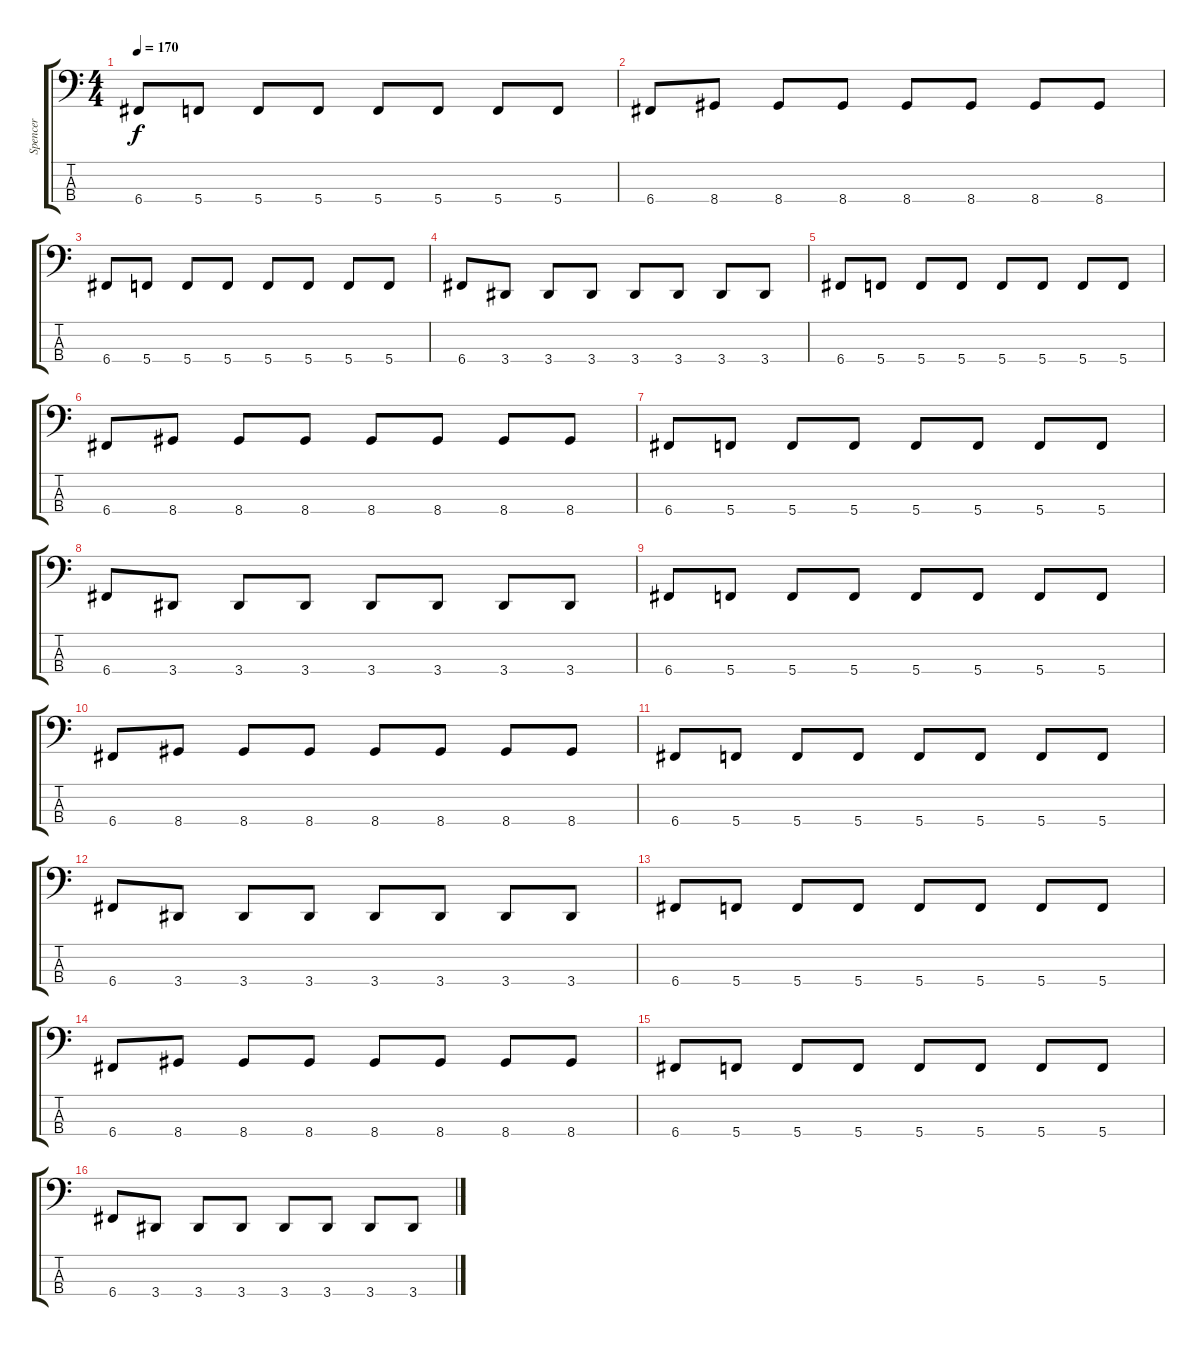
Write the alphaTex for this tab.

\track ("Spencer" "Spencer") {instrument electricbasspick}
\staff {score tabs}
\tuning (F2 C2 G1 C1) {hide}
\ts (4 4)
\tempo 170
\clef f4
\ks c
6.4.8{dy f} 5.4.8 5.4.8 5.4.8 5.4.8 5.4.8 5.4.8 5.4.8 |
6.4.8 8.4.8 8.4.8 8.4.8 8.4.8 8.4.8 8.4.8 8.4.8 |
6.4.8 5.4.8 5.4.8 5.4.8 5.4.8 5.4.8 5.4.8 5.4.8 |
6.4.8 3.4.8 3.4.8 3.4.8 3.4.8 3.4.8 3.4.8 3.4.8 |
6.4.8 5.4.8 5.4.8 5.4.8 5.4.8 5.4.8 5.4.8 5.4.8 |
6.4.8 8.4.8 8.4.8 8.4.8 8.4.8 8.4.8 8.4.8 8.4.8 |
6.4.8 5.4.8 5.4.8 5.4.8 5.4.8 5.4.8 5.4.8 5.4.8 |
6.4.8 3.4.8 3.4.8 3.4.8 3.4.8 3.4.8 3.4.8 3.4.8 |
6.4.8 5.4.8 5.4.8 5.4.8 5.4.8 5.4.8 5.4.8 5.4.8 |
6.4.8 8.4.8 8.4.8 8.4.8 8.4.8 8.4.8 8.4.8 8.4.8 |
6.4.8 5.4.8 5.4.8 5.4.8 5.4.8 5.4.8 5.4.8 5.4.8 |
6.4.8 3.4.8 3.4.8 3.4.8 3.4.8 3.4.8 3.4.8 3.4.8 |
6.4.8 5.4.8 5.4.8 5.4.8 5.4.8 5.4.8 5.4.8 5.4.8 |
6.4.8 8.4.8 8.4.8 8.4.8 8.4.8 8.4.8 8.4.8 8.4.8 |
6.4.8 5.4.8 5.4.8 5.4.8 5.4.8 5.4.8 5.4.8 5.4.8 |
6.4.8 3.4.8 3.4.8 3.4.8 3.4.8 3.4.8 3.4.8 3.4.8
